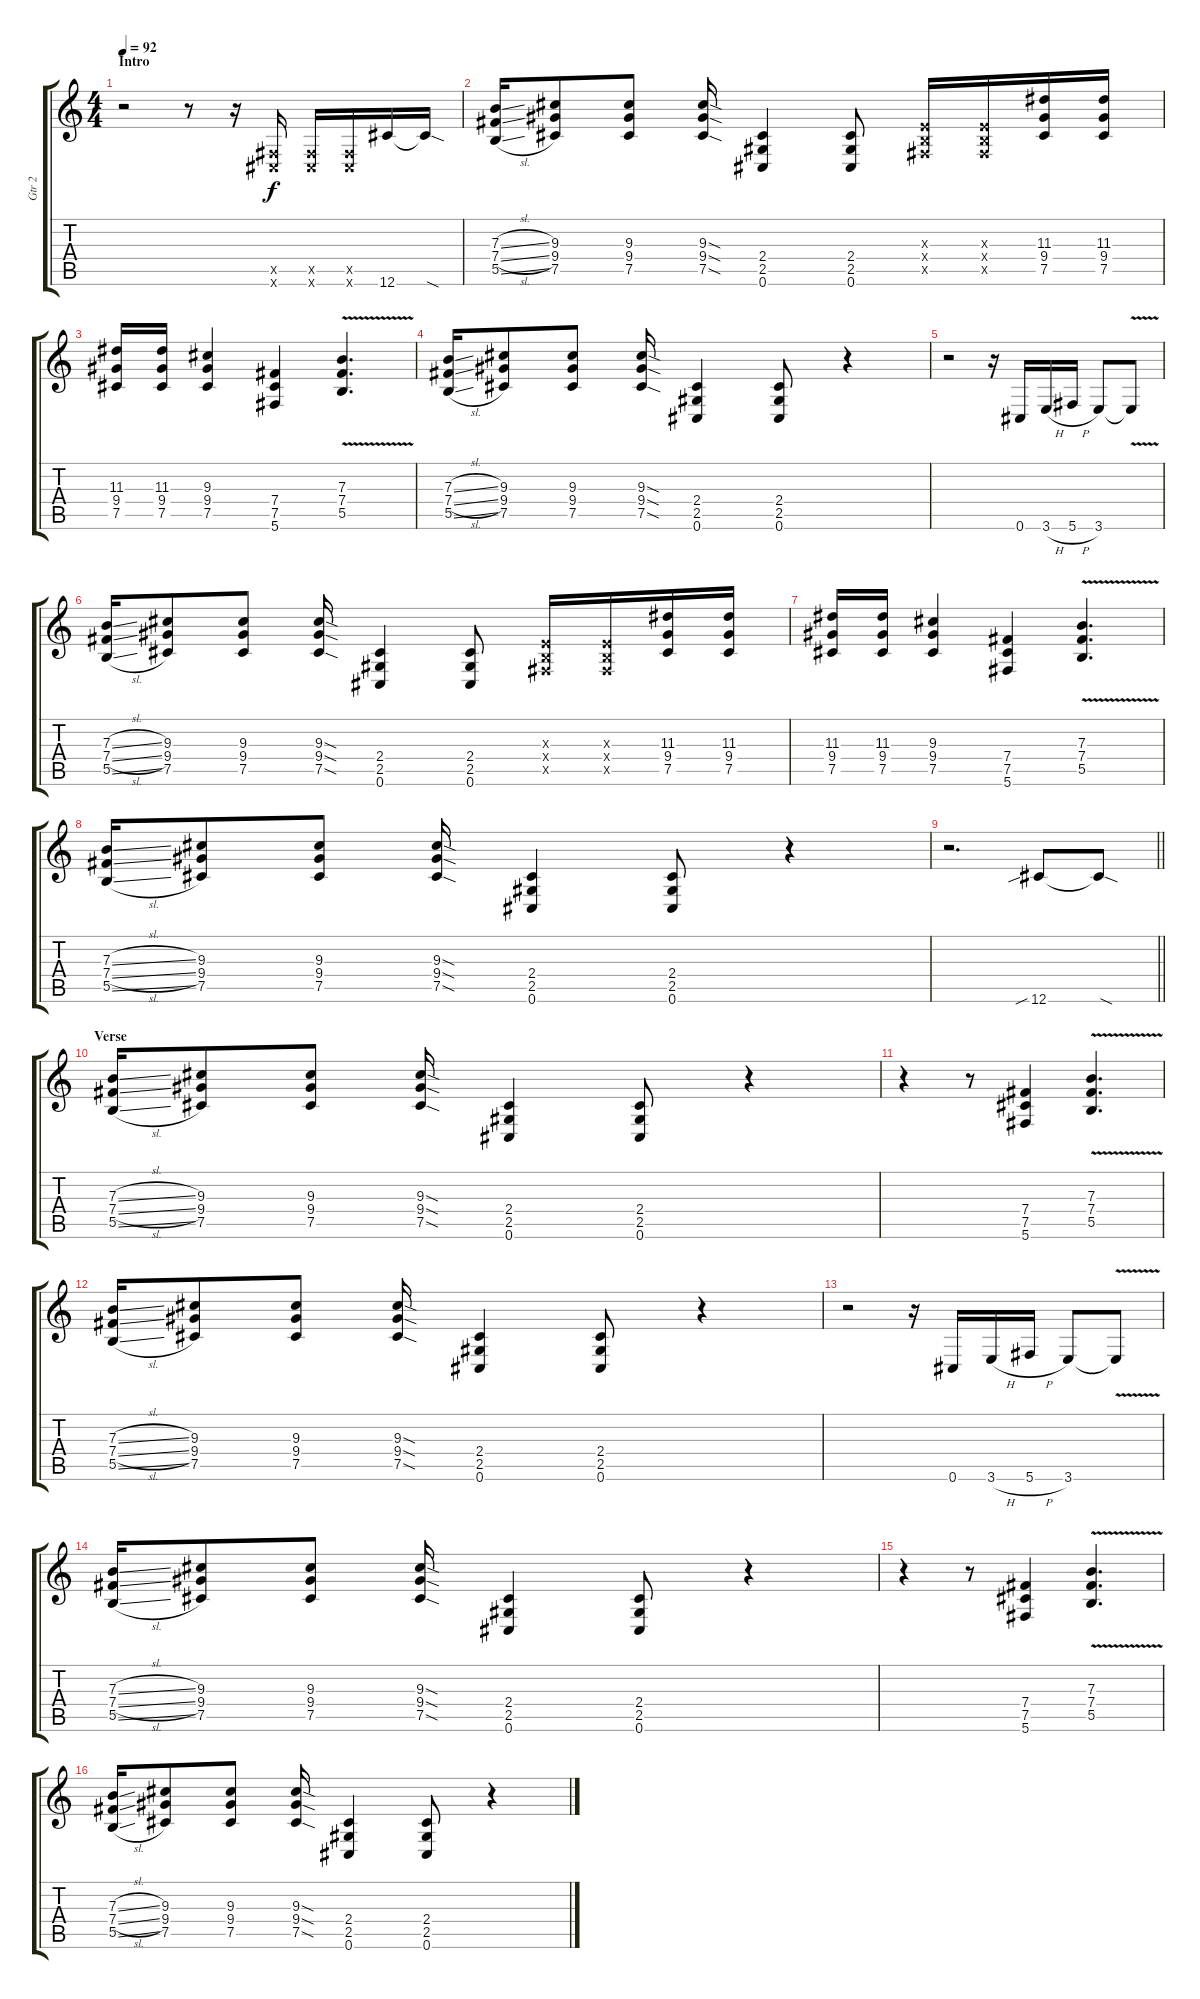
\track ("Gtr 2" "Gtr 2") {instrument distortionguitar}
\staff {score tabs}
\tuning (Db4 Ab3 E3 B2 Gb2 Db2) {hide}
\ts (4 4)
\section ("" "Intro")
\tempo 92
\clef g2
\ks c
r.2{dy f instrument distortionguitar} r.8 r.16 (0.5{x} 0.6{x}).16 (0.5{x} 0.6{x}).16 (0.5{x} 0.6{x}).16 12.6.16 12.6{sod t}.16 |
(7.3{sl} 7.4{sl} 5.5{sl}).16 (9.3 9.4 7.5).8 (9.3 9.4 7.5).8 (9.3{sod} 9.4{sod} 7.5{sod}).16 (2.4 2.5 0.6).4 (2.4 2.5 0.6).8 (0.3{x} 0.4{x} 0.5{x}).16 (0.3{x} 0.4{x} 0.5{x}).16 (11.3 9.4 7.5).16 (11.3 9.4 7.5).16 |
(11.3 9.4 7.5).16 (11.3 9.4 7.5).16 (9.3 9.4 7.5).4 (7.4 7.5 5.6).4 (7.3 7.4 5.5{v}).4{d} |
(7.3{sl} 7.4{sl} 5.5{sl}).16 (9.3 9.4 7.5).8 (9.3 9.4 7.5).8 (9.3{sod} 9.4{sod} 7.5{sod}).16 (2.4 2.5 0.6).4 (2.4 2.5 0.6).8 r.4 |
r.2 r.16 0.6.16 3.6{h}.16 5.6{h}.16 3.6.8 3.6{v t}.8 |
(7.3{sl} 7.4{sl} 5.5{sl}).16 (9.3 9.4 7.5).8 (9.3 9.4 7.5).8 (9.3{sod} 9.4{sod} 7.5{sod}).16 (2.4 2.5 0.6).4 (2.4 2.5 0.6).8 (0.3{x} 0.4{x} 0.5{x}).16 (0.3{x} 0.4{x} 0.5{x}).16 (11.3 9.4 7.5).16 (11.3 9.4 7.5).16 |
(11.3 9.4 7.5).16 (11.3 9.4 7.5).16 (9.3 9.4 7.5).4 (7.4 7.5 5.6).4 (7.3 7.4{v} 5.5).4{d} |
(7.3{sl} 7.4{sl} 5.5{sl}).16 (9.3 9.4 7.5).8 (9.3 9.4 7.5).8 (9.3{sod} 9.4{sod} 7.5{sod}).16 (2.4 2.5 0.6).4 (2.4 2.5 0.6).8 r.4 |
\barLineRight lightlight
r.2{d} 12.6{sib}.8 12.6{sod t}.8 |
\section ("" "Verse")
(7.3{sl} 7.4{sl} 5.5{sl}).16 (9.3 9.4 7.5).8 (9.3 9.4 7.5).8 (9.3{sod} 9.4{sod} 7.5{sod}).16 (2.4 2.5 0.6).4 (2.4 2.5 0.6).8 r.4 |
r.4 r.8 (7.4 7.5 5.6).4 (7.3 7.4{v} 5.5).4{d} |
(7.3{sl} 7.4{sl} 5.5{sl}).16 (9.3 9.4 7.5).8 (9.3 9.4 7.5).8 (9.3{sod} 9.4{sod} 7.5{sod}).16 (2.4 2.5 0.6).4 (2.4 2.5 0.6).8 r.4 |
r.2 r.16 0.6.16 3.6{h}.16 5.6{h}.16 3.6.8 3.6{v t}.8 |
(7.3{sl} 7.4{sl} 5.5{sl}).16 (9.3 9.4 7.5).8 (9.3 9.4 7.5).8 (9.3{sod} 9.4{sod} 7.5{sod}).16 (2.4 2.5 0.6).4 (2.4 2.5 0.6).8 r.4 |
r.4 r.8 (7.4 7.5 5.6).4 (7.3 7.4{v} 5.5).4{d} |
(7.3{sl} 7.4{sl} 5.5{sl}).16 (9.3 9.4 7.5).8 (9.3 9.4 7.5).8 (9.3{sod} 9.4{sod} 7.5{sod}).16 (2.4 2.5 0.6).4 (2.4 2.5 0.6).8 r.4
